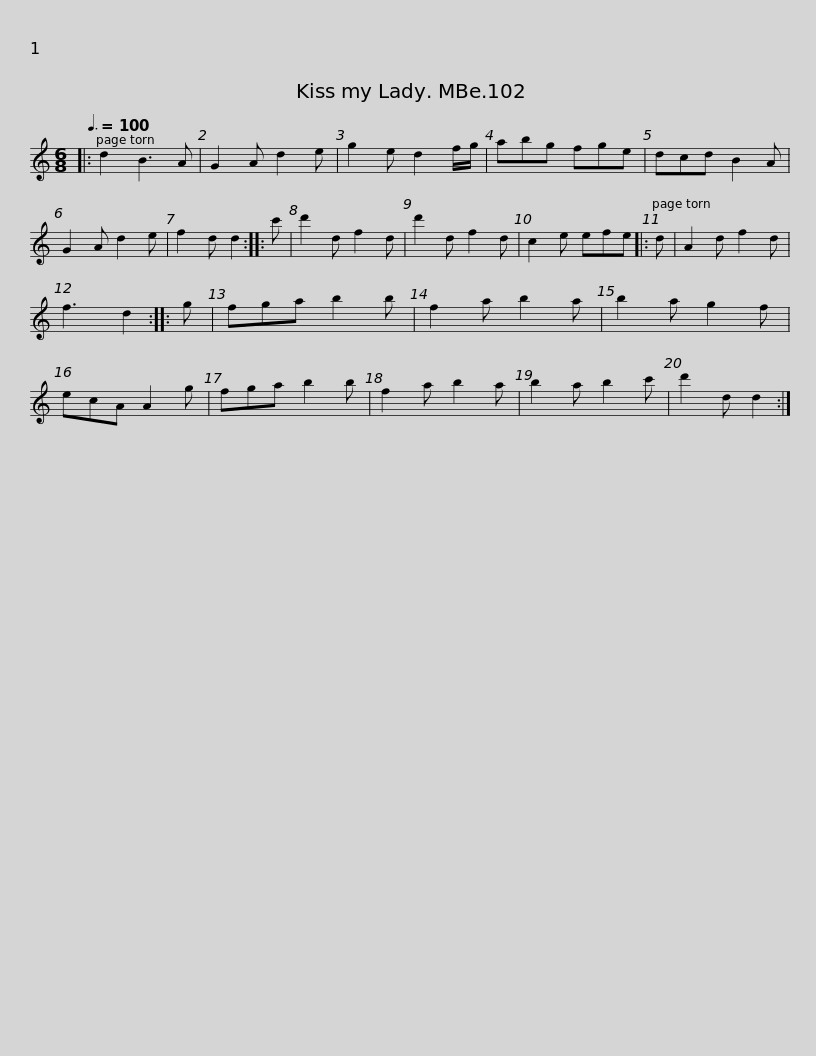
X:1
L:1/8
Q:3/8=100
M:6/8
I:linebreak $
K:C
V:1 treble
V:1
|: d2 B3 A | G2 A d2 e | g2 e d2 f/g/ | abg fge | dcd B2 A | %5
 G2 A d2 e | f2 d d2 :: c' | d'2 d f2 d |$ d'2 d f2 d | %10
 c2 e efe |: d | A2 d f2 d | f3 d2 :: g | %15
 fga b2 b | f2 a b2 a | b2 a g2 f | ecA A2 g |$ fga b2 b | %20
 f2 a b2 a | b2 a b2 c' | d'2 d d2 :| %23
